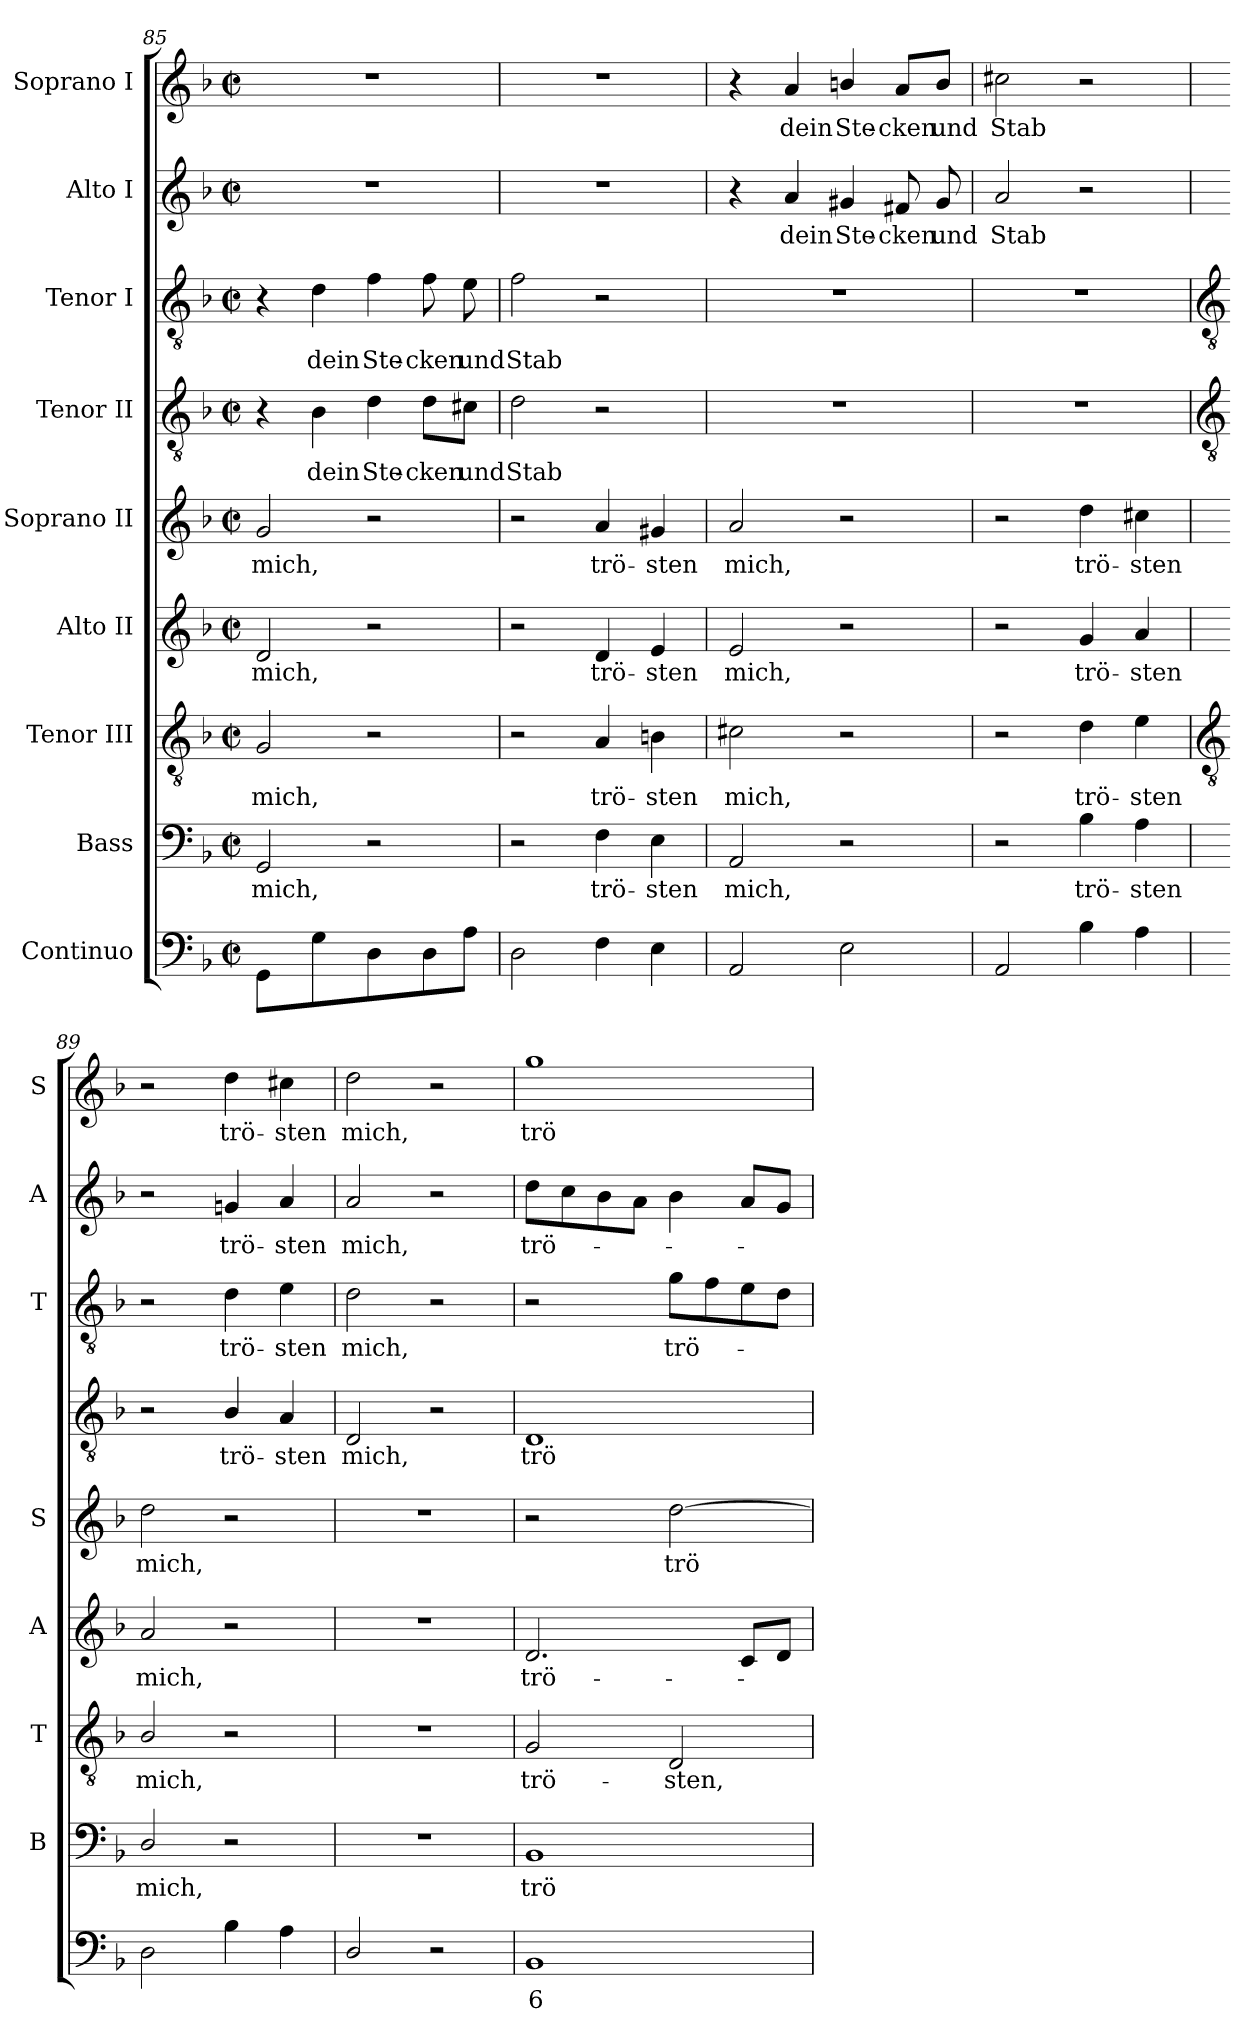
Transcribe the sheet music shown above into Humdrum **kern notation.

**kern	**text	**kern	**text	**kern	**text	**kern	**text	**kern	**text	**kern	**text	**kern	**text	**kern	**text	**kern	**text
*part9	*part9	*part8	*part8	*part7	*part7	*part6	*part6	*part5	*part5	*part4	*part4	*part3	*part3	*part2	*part2	*part1	*part1
*staff9	*staff9	*staff8	*staff8	*staff7	*staff7	*staff6	*staff6	*staff5	*staff5	*staff4	*staff4	*staff3	*staff3	*staff2	*staff2	*staff1	*staff1
*I"Continuo	*	*I"Bass	*	*I"Tenor III	*	*I"Alto II	*	*I"Soprano II	*	*I"Tenor II	*	*I"Tenor I	*	*I"Alto I	*	*I"Soprano I	*
*	*	*I'B	*	*I'T	*	*I'A	*	*I'S	*	*	*	*I'T	*	*I'A	*	*I'S	*
*clefF4	*	*clefF4	*	*clefGv2	*	*clefG2	*	*clefG2	*	*clefGv2	*	*clefGv2	*	*clefG2	*	*clefG2	*
*k[b-]	*	*k[b-]	*	*k[b-]	*	*k[b-]	*	*k[b-]	*	*k[b-]	*	*k[b-]	*	*k[b-]	*	*k[b-]	*
*F:	*	*F:	*	*F:	*	*F:	*	*F:	*	*F:	*	*F:	*	*F:	*	*F:	*
*M2/2	*	*M2/2	*	*M2/2	*	*M2/2	*	*M2/2	*	*M2/2	*	*M2/2	*	*M2/2	*	*M2/2	*
*met(c|)	*	*met(c|)	*	*met(c|)	*	*met(c|)	*	*met(c|)	*	*met(c|)	*	*met(c|)	*	*met(c|)	*	*met(c|)	*
=85	=85	=85	=85	=85	=85	=85	=85	=85	=85	=85	=85	=85	=85	=85	=85	=85	=85
!	!	!	!LO:LY:b	!	!LO:LY:b	!	!LO:LY:b	!	!LO:LY:b	!	!	!	!	!	!	!	!
4GG	.	2GG	mich,	2G	mich,	2d	mich,	2g	mich,	4r	.	4r	.	1r	.	1r	.
!	!	!	!	!	!	!	!	!	!	!	!LO:LY:b	!	!LO:LY:b	!	!	!	!
4G	.	.	.	.	.	.	.	.	.	4B-	dein	4d	dein	.	.	.	.
!	!	!	!	!	!	!	!	!	!	!	!LO:LY:b	!	!LO:LY:b	!	!	!	!
4D	.	2r	.	2r	.	2r	.	2r	.	4d	Ste-	4f	Ste-	.	.	.	.
!	!	!	!	!	!	!	!	!	!	!	!LO:LY:b	!	!LO:LY:b	!	!	!	!
8D	.	.	.	.	.	.	.	.	.	8d\L	-cken	8f	-cken	.	.	.	.
!	!	!	!	!	!	!	!	!	!	!	!LO:LY:b	!	!LO:LY:b	!	!	!	!
8AJ	.	.	.	.	.	.	.	.	.	8c#X\J	und	8e	und	.	.	.	.
=86	=86	=86	=86	=86	=86	=86	=86	=86	=86	=86	=86	=86	=86	=86	=86	=86	=86
!	!	!	!	!	!	!	!	!	!	!	!LO:LY:b	!	!LO:LY:b	!	!	!	!
2D	.	2r	.	2r	.	2r	.	2r	.	2d	Stab	2f	Stab	1r	.	1r	.
!	!	!	!LO:LY:b	!	!LO:LY:b	!	!LO:LY:b	!	!LO:LY:b	!	!	!	!	!	!	!	!
4F	.	4F	trö-	4A	trö-	4d	trö-	4a	trö-	2r	.	2r	.	.	.	.	.
!	!	!	!LO:LY:b	!	!LO:LY:b	!	!LO:LY:b	!	!LO:LY:b	!	!	!	!	!	!	!	!
4E	.	4E	-sten	4Bn	-sten	4e	-sten	4g#X	-sten	.	.	.	.	.	.	.	.
=87	=87	=87	=87	=87	=87	=87	=87	=87	=87	=87	=87	=87	=87	=87	=87	=87	=87
!	!	!	!LO:LY:b	!	!LO:LY:b	!	!LO:LY:b	!	!LO:LY:b	!	!	!	!	!	!	!	!
2AA	.	2AA	mich,	2c#X	mich,	2e	mich,	2a	mich,	1r	.	1r	.	4r	.	4r	.
!	!	!	!	!	!	!	!	!	!	!	!	!	!	!	!LO:LY:b	!	!LO:LY:b
.	.	.	.	.	.	.	.	.	.	.	.	.	.	4a	dein	4a	dein
!	!	!	!	!	!	!	!	!	!	!	!	!	!	!	!LO:LY:b	!	!LO:LY:b
2E	.	2r	.	2r	.	2r	.	2r	.	.	.	.	.	4g#X	Ste-	4bn/	Ste-
!	!	!	!	!	!	!	!	!	!	!	!	!	!	!	!LO:LY:b	!	!LO:LY:b
.	.	.	.	.	.	.	.	.	.	.	.	.	.	8f#X	-cken	8a/L	-cken
!	!	!	!	!	!	!	!	!	!	!	!	!	!	!	!LO:LY:b	!	!LO:LY:b
.	.	.	.	.	.	.	.	.	.	.	.	.	.	8g#	und	8b/J	und
=88	=88	=88	=88	=88	=88	=88	=88	=88	=88	=88	=88	=88	=88	=88	=88	=88	=88
!	!	!	!	!	!	!	!	!	!	!	!	!	!	!	!LO:LY:b	!	!LO:LY:b
2AA	.	2r	.	2r	.	2r	.	2r	.	1r	.	1r	.	2a	Stab	2cc#X	Stab
!	!	!	!LO:LY:b	!	!LO:LY:b	!	!LO:LY:b	!	!LO:LY:b	!	!	!	!	!	!	!	!
4B-	.	4B-	trö-	4d	trö-	4g	trö-	4dd	trö-	.	.	.	.	2r	.	2r	.
!	!	!	!LO:LY:b	!	!LO:LY:b	!	!LO:LY:b	!	!LO:LY:b	!	!	!	!	!	!	!	!
4A	.	4A	-sten	4e	-sten	4a	-sten	4cc#X	-sten	.	.	.	.	.	.	.	.
!!LO:LB:g=z
=89	=89	=89	=89	=89	=89	=89	=89	=89	=89	=89	=89	=89	=89	=89	=89	=89	=89
*	*	*	*	*clefGv2	*	*	*	*	*	*clefGv2	*	*clefGv2	*	*	*	*	*
!	!	!	!LO:LY:b	!	!LO:LY:b	!	!LO:LY:b	!	!LO:LY:b	!	!	!	!	!	!	!	!
2D	.	2D/	mich,	2B-/	mich,	2a	mich,	2dd	mich,	2r	.	2r	.	2r	.	2r	.
!	!	!	!	!	!	!	!	!	!	!	!LO:LY:b	!	!LO:LY:b	!	!LO:LY:b	!	!LO:LY:b
4B-	.	2r	.	2r	.	2r	.	2r	.	4B-/	trö-	4d	trö-	4gn	trö-	4dd	trö-
!	!	!	!	!	!	!	!	!	!	!	!LO:LY:b	!	!LO:LY:b	!	!LO:LY:b	!	!LO:LY:b
4A	.	.	.	.	.	.	.	.	.	4A	-sten	4e	-sten	4a	-sten	4cc#X	-sten
=90	=90	=90	=90	=90	=90	=90	=90	=90	=90	=90	=90	=90	=90	=90	=90	=90	=90
!	!	!	!	!	!	!	!	!	!	!	!LO:LY:b	!	!LO:LY:b	!	!LO:LY:b	!	!LO:LY:b
2D/	.	1r	.	1r	.	1r	.	1r	.	2D	mich,	2d	mich,	2a	mich,	2dd	mich,
2r	.	.	.	.	.	.	.	.	.	2r	.	2r	.	2r	.	2r	.
=91	=91	=91	=91	=91	=91	=91	=91	=91	=91	=91	=91	=91	=91	=91	=91	=91	=91
!	!LO:LY:b	!	!LO:LY:b	!	!LO:LY:b	!	!LO:LY:b	!	!	!	!LO:LY:b	!	!	!	!LO:LY:b	!	!LO:LY:b
1BB-	6	1BB-	trö-	2G	trö-	2.d	trö-	2r	.	1D	trö-	2r	.	8ddL	trö-	1gg	trö-
.	.	.	.	.	.	.	.	.	.	.	.	.	.	8cc	.	.	.
.	.	.	.	.	.	.	.	.	.	.	.	.	.	8b-	.	.	.
.	.	.	.	.	.	.	.	.	.	.	.	.	.	8aJ	.	.	.
!	!	!	!	!	!LO:LY:b	!	!	!	!LO:LY:b	!	!	!	!LO:LY:b	!	!	!	!
.	.	.	.	2D	-sten,	.	.	[2dd	trö-	.	.	8gL	trö-	4b-\	.	.	.
.	.	.	.	.	.	.	.	.	.	.	.	8f	.	.	.	.	.
.	.	.	.	.	.	8cL	.	.	.	.	.	8e	.	8aL	.	.	.
.	.	.	.	.	.	8dJ	.	.	.	.	.	8dJ	.	8gJ	.	.	.
=	=	=	=	=	=	=	=	=	=	=	=	=	=	=	=	=	=
*-	*-	*-	*-	*-	*-	*-	*-	*-	*-	*-	*-	*-	*-	*-	*-	*-	*-
